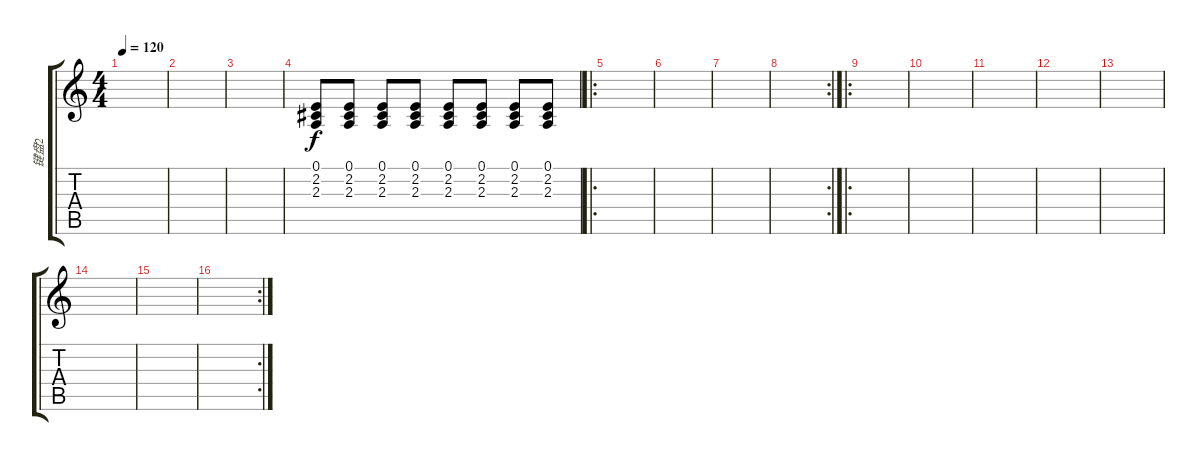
\track ("键盘2" "键盘2") {instrument acousticgrandpiano}
\staff {score tabs}
\tuning (E4 B3 G3 D3 A2 E2) {hide}
\ts (4 4)
\tempo 120
\clef g2
\ks c
|
|
|
(0.1 2.2 2.3).8 (0.1 2.2 2.3).8 (0.1 2.2 2.3).8 (0.1 2.2 2.3).8 (0.1 2.2 2.3).8 (0.1 2.2 2.3).8 (0.1 2.2 2.3).8 (0.1 2.2 2.3).8 |
\ro
|
|
|
\rc 2
|
\ro
|
|
|
|
|
|
|
\rc 2
